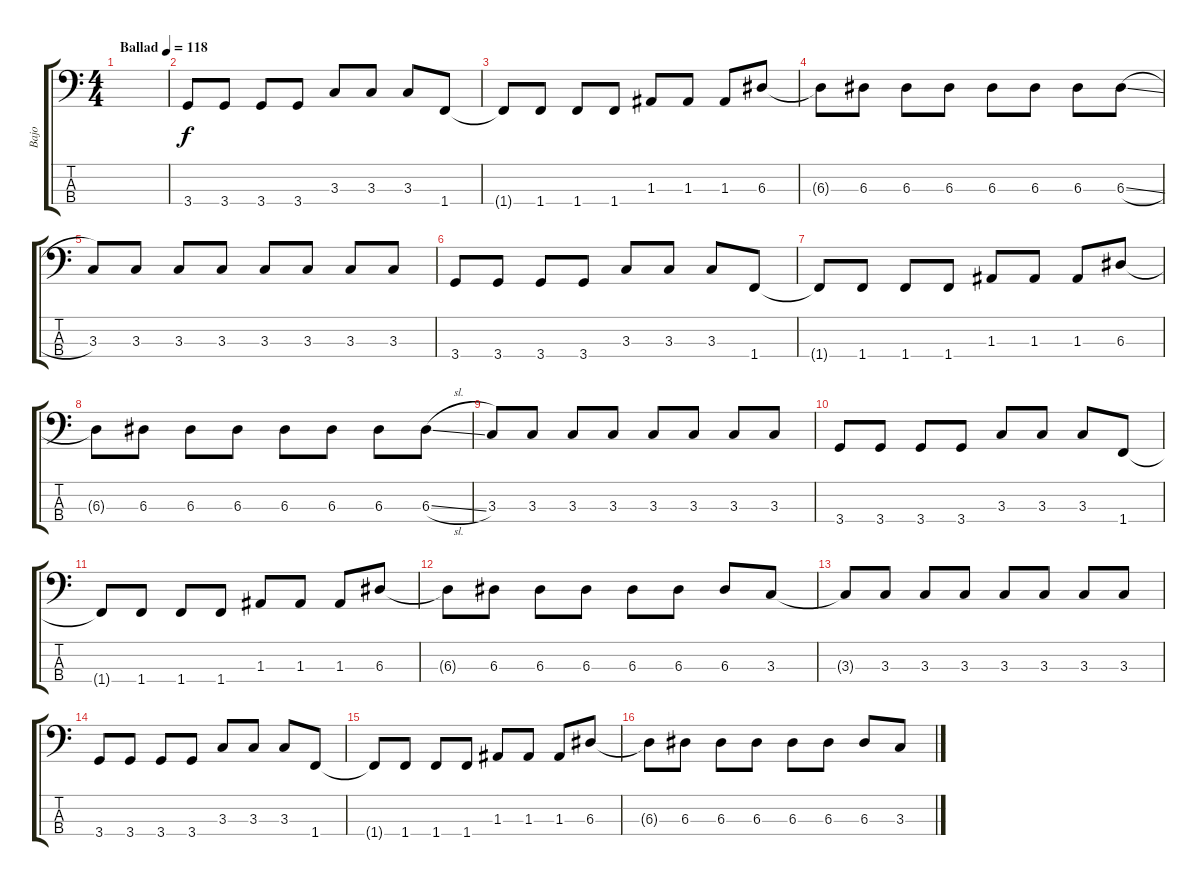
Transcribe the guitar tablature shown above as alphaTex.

\track ("Bajo" "Bajo") {instrument electricbassfinger}
\staff {score tabs}
\tuning (G2 D2 A1 E1) {hide}
\ts (4 4)
\tempo (118 "Ballad")
\clef f4
\ks c
|
3.4.8 3.4.8 3.4.8 3.4.8 3.3.8 3.3.8 3.3.8 1.4.8 |
1.4{t}.8 1.4.8 1.4.8 1.4.8 1.3.8 1.3.8 1.3.8 6.3.8 |
6.3{t}.8 6.3.8 6.3.8 6.3.8 6.3.8 6.3.8 6.3.8 6.3{sl}.8 |
3.3.8 3.3.8 3.3.8 3.3.8 3.3.8 3.3.8 3.3.8 3.3.8 |
3.4.8 3.4.8 3.4.8 3.4.8 3.3.8 3.3.8 3.3.8 1.4.8 |
1.4{t}.8 1.4.8 1.4.8 1.4.8 1.3.8 1.3.8 1.3.8 6.3.8 |
6.3{t}.8 6.3.8 6.3.8 6.3.8 6.3.8 6.3.8 6.3.8 6.3{sl}.8 |
3.3.8 3.3.8 3.3.8 3.3.8 3.3.8 3.3.8 3.3.8 3.3.8 |
3.4.8 3.4.8 3.4.8 3.4.8 3.3.8 3.3.8 3.3.8 1.4.8 |
1.4{t}.8 1.4.8 1.4.8 1.4.8 1.3.8 1.3.8 1.3.8 6.3.8 |
6.3{t}.8 6.3.8 6.3.8 6.3.8 6.3.8 6.3.8 6.3.8 3.3.8 |
3.3{t}.8 3.3.8 3.3.8 3.3.8 3.3.8 3.3.8 3.3.8 3.3.8 |
3.4.8 3.4.8 3.4.8 3.4.8 3.3.8 3.3.8 3.3.8 1.4.8 |
1.4{t}.8 1.4.8 1.4.8 1.4.8 1.3.8 1.3.8 1.3.8 6.3.8 |
6.3{t}.8 6.3.8 6.3.8 6.3.8 6.3.8 6.3.8 6.3.8 3.3.8
